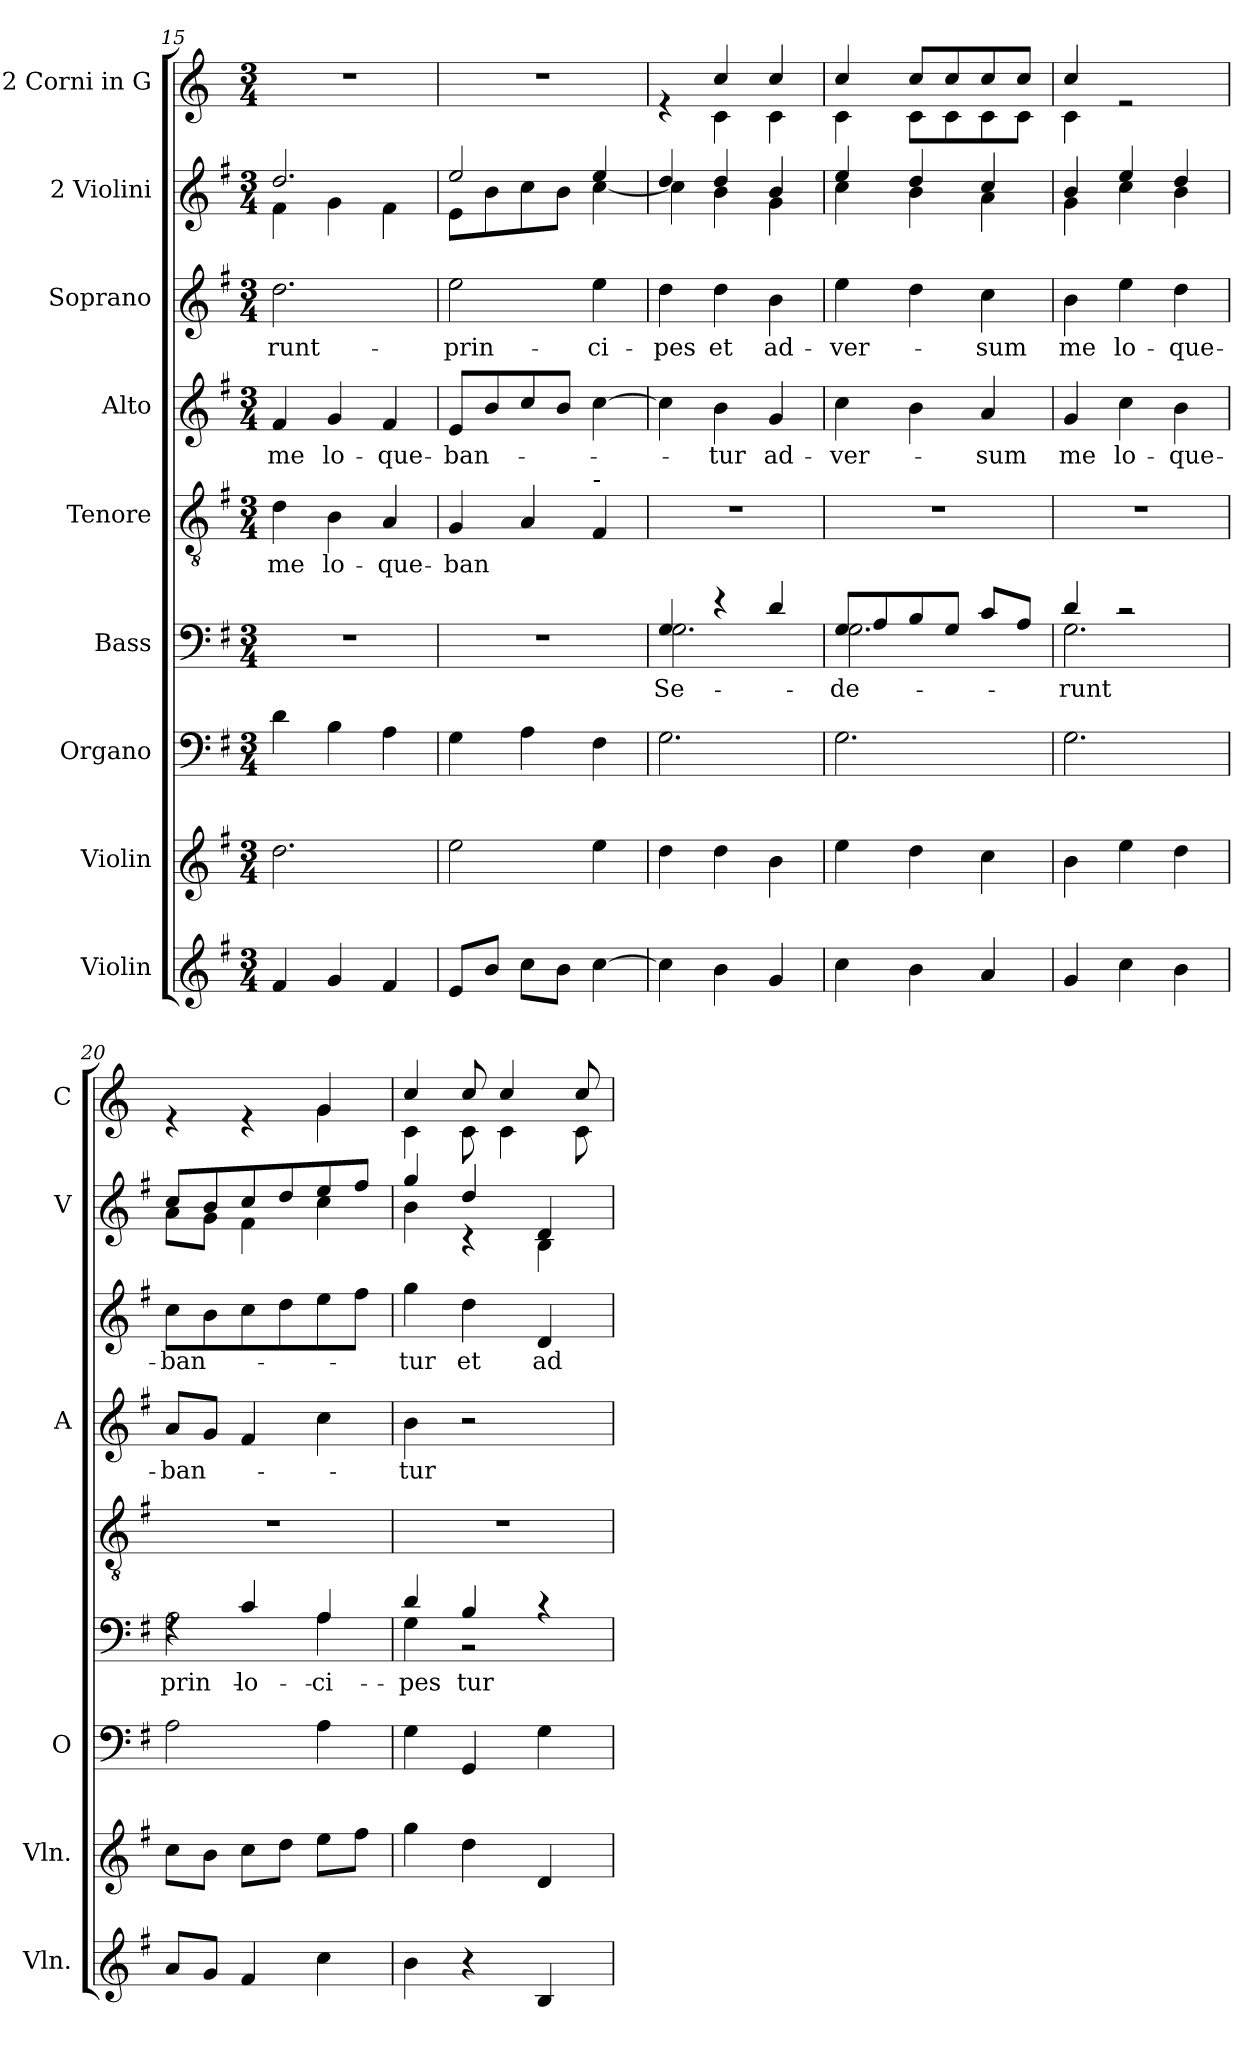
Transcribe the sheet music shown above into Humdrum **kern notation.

**kern	**kern	**kern	**kern	**text	**kern	**text	**kern	**text	**kern	**text	**kern	**kern
*part9	*part8	*part7	*part6	*part6	*part5	*part5	*part4	*part4	*part3	*part3	*part2	*part1
*staff9	*staff8	*staff7	*staff6	*staff6	*staff5	*staff5	*staff4	*staff4	*staff3	*staff3	*staff2	*staff1
*I"Violin	*I"Violin	*I"Organo	*I"Bass	*	*I"Tenore	*	*I"Alto	*	*I"Soprano	*	*I"2 Violini	*I"2 Corni in G
*I'Vln.	*I'Vln.	*I'O	*	*	*	*	*I'A	*	*	*	*I'V	*I'C
*clefG2	*clefG2	*clefF4	*clefF4	*	*clefGv2	*	*clefG2	*	*clefG2	*	*clefG2	*clefG2
*	*	*	*	*	*	*	*	*	*	*	*	*ITrd3c5
*k[f#]	*k[f#]	*k[f#]	*k[f#]	*	*k[f#]	*	*k[f#]	*	*k[f#]	*	*k[f#]	*k[f#]
*M3/4	*M3/4	*M3/4	*M3/4	*	*M3/4	*	*M3/4	*	*M3/4	*	*M3/4	*M3/4
=15	=15	=15	=15	=15	=15	=15	=15	=15	=15	=15	=15	=15
!	!	!	!	!	!	!LO:LY:b	!	!LO:LY:b	!	!LO:LY:b	!	!
*	*	*	*	*	*	*	*	*	*	*	*^	*
4f#/	2.dd\	4d\	2.r	.	4d\	me	4f#/	me	2.dd\	-runt-	2.dd/	4f#\	2.r
!	!	!	!	!	!	!LO:LY:b	!	!LO:LY:b	!	!	!	!	!
4g/	.	4B\	.	.	4B\	lo-	4g/	lo-	.	.	.	4g\	.
!	!	!	!	!	!	!LO:LY:b	!	!LO:LY:b	!	!	!	!	!
4f#/	.	4A\	.	.	4A/	-que-	4f#/	-que-	.	.	.	4f#\	.
=16	=16	=16	=16	=16	=16	=16	=16	=16	=16	=16	=16	=16	=16
!	!	!	!	!	!	!LO:LY:b	!	!LO:LY:b	!	!LO:LY:b	!	!	!
8e/L	2ee\	4G\	2.r	.	4G/	-ban	8e/L	-ban-	2ee\	-prin-	2ee/	8e\L	2.r
8b/J	.	.	.	.	.	.	8b/	.	.	.	.	8b\	.
8cc\L	.	4A\	.	.	4A/	.	8cc/	.	.	.	.	8cc\	.
8b\J	.	.	.	.	.	.	8b/J	.	.	.	.	8b\J	.
!	!	!	!	!	!LO:TX:a:t=-	!	!	!	!	!	!	!	!
!	!	!	!	!	!	!	!	!	!	!LO:LY:b	!	!	!
[4cc\	4ee\	4F#\	.	.	4F#/	.	[4cc\	.	4ee\	-ci-	4ee/	[4cc\	.
!!LO:PB:g=z
=17	=17	=17	=17	=17	=17	=17	=17	=17	=17	=17	=17	=17	=17
*	*	*	*^	*	*	*	*	*	*	*	*	*	*
!	!	!	!	!	!LO:LY:b	!	!	!	!	!	!LO:LY:b	!	!	!
*	*	*	*	*	*	*	*	*	*	*	*	*	*	*^
4cc\]	4dd\	2.G\	4G/	2.G\	Se-	2.r	.	4cc\]	.	4dd\	-pes	4dd/	4cc\]	4re	4ryy
!	!	!	!	!	!	!	!	!	!LO:LY:b	!	!LO:LY:b	!	!	!	!
4b\	4dd\	.	4r	.	.	.	.	4b\	-tur	4dd\	et	4dd/	4b\	4g/	4G\
!	!	!	!	!	!	!	!	!	!LO:LY:b	!	!LO:LY:b	!	!	!	!
4g/	4b\	.	4d/	.	.	.	.	4g/	ad-	4b\	ad-	4b/	4g\	4g/	4G\
=18	=18	=18	=18	=18	=18	=18	=18	=18	=18	=18	=18	=18	=18	=18	=18
!	!	!	!	!	!LO:LY:b	!	!	!	!LO:LY:b	!	!LO:LY:b	!	!	!	!
4cc\	4ee\	2.G\	8G/L	2.G\	-de-	2.r	.	4cc\	-ver-	4ee\	-ver-	4ee/	4cc\	4g/	4G\
.	.	.	8A/	.	.	.	.	.	.	.	.	.	.	.	.
4b\	4dd\	.	8B/	.	.	.	.	4b\	.	4dd\	.	4dd/	4b\	8g/L	8G\L
.	.	.	8G/J	.	.	.	.	.	.	.	.	.	.	8g/	8G\
!	!	!	!	!	!	!	!	!	!LO:LY:b	!	!LO:LY:b	!	!	!	!
4a/	4cc\	.	8c/L	.	.	.	.	4a/	-sum	4cc\	-sum	4cc/	4a\	8g/	8G\
.	.	.	8A/J	.	.	.	.	.	.	.	.	.	.	8g/J	8G\J
=19	=19	=19	=19	=19	=19	=19	=19	=19	=19	=19	=19	=19	=19	=19	=19
!	!	!	!	!	!LO:LY:b	!	!	!	!LO:LY:b	!	!LO:LY:b	!	!	!	!
4g/	4b\	2.G\	4d/	2.G\	-runt	2.r	.	4g/	me	4b\	me	4b/	4g\	4g/	4G\
!	!	!	!	!	!	!	!	!	!LO:LY:b	!	!LO:LY:b	!	!	!	!
4cc\	4ee\	.	2r	.	.	.	.	4cc\	lo-	4ee\	lo-	4ee/	4cc\	2re	2ryy
!	!	!	!	!	!	!	!	!	!LO:LY:b	!	!LO:LY:b	!	!	!	!
4b\	4dd\	.	.	.	.	.	.	4b\	-que-	4dd\	-que-	4dd/	4b\	.	.
=20	=20	=20	=20	=20	=20	=20	=20	=20	=20	=20	=20	=20	=20	=20	=20
!	!	!	!	!	!LO:LY:b	!	!	!	!LO:LY:b	!	!LO:LY:b	!	!	!	!
8a/L	8cc\L	2A\	4rF	2A\	prin-	2.r	.	8a/L	-ban-	8cc\L	-ban-	8cc/L	8a\L	4re	2ryy
8g/J	8b\J	.	.	.	.	.	.	8g/J	.	8b\	.	8b/	8g\J	.	.
!	!	!	!	!	!LO:LY:b	!	!	!	!	!	!	!	!	!	!
4f#/	8cc\L	.	4c/	.	lo-	.	.	4f#/	.	8cc\	.	8cc/	4f#\	4re	.
.	8dd\J	.	.	.	.	.	.	.	.	8dd\	.	8dd/	.	.	.
!	!	!	!	!	!LO:LY:b	!	!	!	!	!	!	!	!	!	!
!	!	!	!	!	!LO:LY:b	!	!	!	!	!	!	!	!	!	!
4cc\	8ee\L	4A\	4A/	4A\	-ci-	.	.	4cc\	.	8ee\	.	8ee/	4cc\	4d/	4d\
.	8ff#\J	.	.	.	.	.	.	.	.	8ff#\J	.	8ff#/J	.	.	.
=21	=21	=21	=21	=21	=21	=21	=21	=21	=21	=21	=21	=21	=21	=21	=21
!	!	!	!	!	!LO:LY:b	!	!	!	!	!	!	!	!	!	!
!	!	!	!	!	!LO:LY:b	!	!	!	!LO:LY:b	!	!LO:LY:b	!	!	!	!
4b\	4gg\	4G\	4d/	4G\	-pes	2.r	.	4b\	-tur	4gg\	-tur	4gg/	4b\	4g/	4G\
!	!	!	!	!	!LO:LY:b	!	!	!	!	!	!LO:LY:b	!	!	!	!
4r	4dd\	4GG/	4B/	2r	-tur	.	.	2r	.	4dd\	et	4dd/	4r	8g/	8G\
.	.	.	.	.	.	.	.	.	.	.	.	.	.	4g/	4G\
!	!	!	!	!	!	!	!	!	!	!	!LO:LY:b	!	!	!	!
4B/	4d/	4G\	4r	.	.	.	.	.	.	4d/	ad	4d/	4B\	.	.
.	.	.	.	.	.	.	.	.	.	.	.	.	.	8g/	8G\
*	*	*	*	*	*	*	*	*	*	*	*	*v	*v	*	*
*	*	*	*v	*v	*	*	*	*	*	*	*	*	*v	*v
=	=	=	=	=	=	=	=	=	=	=	=	=
*-	*-	*-	*-	*-	*-	*-	*-	*-	*-	*-	*-	*-
